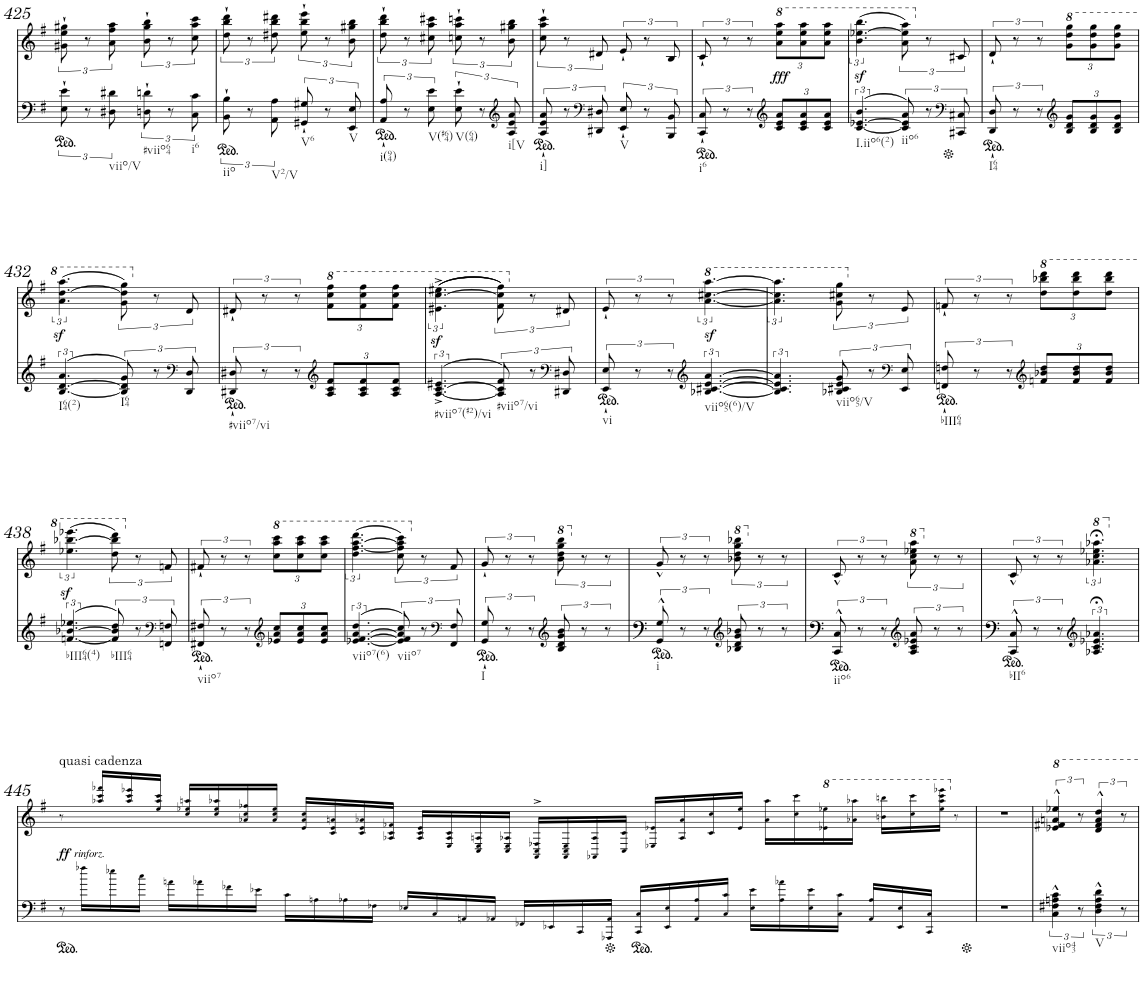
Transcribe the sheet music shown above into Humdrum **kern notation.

**kern	**kern	**dynam
*part1	*part1	*part1
*staff2	*staff1	*staff1/2
*I"Piano	*	*
*I'Pno.	*	*
!!LO:PB:g=z
*clefF4	*clefG2	*
*k[f#]	*k[f#]	*
*M2/4	*M2/4	*
=425	=425	=425
*	*^	*
12E\` 12e\`	12g#X\` 12ee\` 12gg#X\`	2ryy	.
12r	12r	.	.
!LO:TX:b:t=viio/V	!	!	!
12D#X\ 12d#X\	12a\ 12ff#\ 12aa\	.	.
!LO:TX:b:t=#viio64	!	!	!
12Dn\` 12dn\`	12b\` 12gg#\` 12bb\`	.	.
12r	12r	.	.
!LO:TX:b:t=i6	!	!	!
12C\ 12c\	12cc\ 12aa\ 12ccc\	.	.
=426	=426	=426	=426
!LO:TX:b:t=iio	!	!	!
12BB\` 12B\`	12dd\` 12bb\` 12ddd\`	2ryy	.
12r	12r	.	.
!LO:TX:b:t=V2/V	!	!	!
12AA\ 12A\	12dd#X\ 12bb\ 12ddd#X\	.	.
!LO:TX:b:t=V6	!	!	!
12GG#X/` 12G#X/`	12ee\` 12bb\` 12eee\`	.	.
12r	12r	.	.
!LO:TX:b:t=V	!	!	!
12EE/ 12E/	12b\ 12gg#X\ 12bb\	.	.
=427	=427	=427	=427
!LO:TX:b:t=i(94)	!	!	!
12AA/` 12A/`	12dd\` 12bb\` 12ddd\`	2ryy	.
12r	12r	.	.
!LO:TX:b:t=V(#64)	!	!	!
12E\ 12e\	12cc#X\ 12aa\ 12ccc#X\	.	.
!LO:TX:b:t=V(64)	!	!	!
12E\` 12e\`	12ccn\` 12aa\` 12cccn\`	.	.
12r	12r	.	.
*clefG2	*	*	*
!LO:TX:b:t=i[V	!	!	!
12A/ 12e/ 12a/	12b\ 12gg#X\ 12bb\	.	.
=428	=428	=428	=428
!LO:TX:b:t=i]	!	!	!
12A/` 12e/` 12a/`	12cc\` 12aa\` 12ccc\`	2ryy	.
12r	12r	.	.
*clefF4	*	*	*
12DD#X/ 12D#X/	12d#X/	.	.
!LO:TX:b:t=V	!	!	!
12EE/` 12E/`	12e`/	.	.
12r	12r	.	.
12BBB/ 12BB/	12B/	.	.
=429	=429	=429	=429
!LO:TX:b:t=i6	!	!	!
12CC/` 12C/`	12c`/	2ryy	.
12r	12r	.	.
12r	12r	.	.
*clefG2	*	*	*
*Xbrackettup	*Xbrackettup	*	*
!	!	!	!LO:DY:b
12c/ 12e/ 12a/L	12aa\ 12eee\ 12aaa\L	.	fff
12c/ 12e/ 12a/	12aa\ 12eee\ 12aaa\	.	.
12c/ 12e/ 12a/J	12aa\ 12eee\ 12aaa\J	.	.
=430	=430	=430	=430
!LO:TX:b:t=I.iio6(2)	!	!	!
!	!	!	!LO:DY:b
[6.c/ [6.e-X/ 6.b/	(>6.bb\ [6.eee-X\ 6.bbb\	2ryy	sf
*brackettup	*brackettup	*	*
!LO:TX:b:t=iio6	!	!	!
12c/] 12e-/] 12a/	12aa\ 12eee-\] 12aaa\)	.	.
12r	12r	.	.
*clefF4	*	*	*
12CC#X/ 12C#X/	12c#X/	.	.
=431	=431	=431	=431
!LO:TX:b:t=I64	!	!	!
12DD/` 12D/`	12d`/	2ryy	.
12r	12r	.	.
12r	12r	.	.
*clefG2	*	*	*
*Xbrackettup	*Xbrackettup	*	*
12B/ 12d/ 12g/L	12gg\ 12ddd\ 12ggg\L	.	.
12B/ 12d/ 12g/	12gg\ 12ddd\ 12ggg\	.	.
12B/ 12d/ 12g/J	12gg\ 12ddd\ 12ggg\J	.	.
!!LO:LB:g=z	!!
=432	=432	=432	=432
!LO:TX:b:t=I64(2)	!	!	!
!	!	!	!LO:DY:b
[6.B/ [6.d/ 6.a/	(>6.aa\ [6.ddd\ 6.aaa\	2ryy	sf
*brackettup	*brackettup	*	*
!LO:TX:b:t=I64	!	!	!
12B/] 12d/] 12g/	12gg\ 12ddd\] 12ggg\)	.	.
12r	12r	.	.
*clefF4	*	*	*
12DD/ 12D/	12d/	.	.
=433	=433	=433	=433
!LO:TX:b:t=#viio7/vi	!	!	!
12DD#X/` 12D#X/`	12d#X`/	2ryy	.
12r	12r	.	.
12r	12r	.	.
*clefG2	*	*	*
*Xbrackettup	*Xbrackettup	*	*
12A/ 12c/ 12f#/L	12ff#\ 12ccc\ 12fff#\L	.	.
12A/ 12c/ 12f#/	12ff#\ 12ccc\ 12fff#\	.	.
12A/ 12c/ 12f#/J	12ff#\ 12ccc\ 12fff#\J	.	.
=434	=434	=434	=434
!LO:TX:b:t=#viio7(#2)/vi	!	!	!
!	!	!	!LO:DY:b
[6.A/^ [6.c/^ 6.e#X/^	((>6.ee#X\^ [6.ccc\^ 6.eee#X\^	2ryy	sf
*brackettup	*brackettup	*	*
!LO:TX:b:t=#viio7/vi	!	!	!
12A/] 12c/] 12f#/	12ff#\ 12ccc\] 12fff#\))	.	.
12r	12r	.	.
*clefF4	*	*	*
12DD#X/ 12D#X/	12d#X/	.	.
=435	=435	=435	=435
!LO:TX:b:t=vi	!	!	!
12EE/` 12E/`	12e`/	2ryy	.
12r	12r	.	.
12r	12r	.	.
*clefG2	*	*	*
!LO:TX:b:t=viio65(6)/V	!	!	!
!	!	!	!LO:DY:b
[6.B-X/ [6.c#X/ [6.e/ [6.a/	[6.aa\ [6.ccc#X\ [6.aaa\	.	sf
=436	=436	=436	=436
6.B-/] 6.c#/] 6.e/] 6.a/]	6.aa\] 6.ccc#\] 6.aaa\]	2ryy	.
!LO:TX:b:t=viio65/V	!	!	!
12B-X/ 12c#X/ 12e/ 12g/	12gg\ 12ccc#X\ 12ggg\	.	.
12r	12r	.	.
*clefF4	*	*	*
12EE/ 12E/	12e/	.	.
=437	=437	=437	=437
!LO:TX:b:t=bIII64	!	!	!
12FFn/` 12Fn/`	12fn`/	2ryy	.
12r	12r	.	.
12r	12r	.	.
*clefG2	*	*	*
*Xbrackettup	*Xbrackettup	*	*
12fn/ 12b-X/ 12dd/L	12ddd\ 12bbb-X\ 12dddd\L	.	.
12f/ 12b-/ 12dd/	12ddd\ 12bbb-\ 12dddd\	.	.
12f/ 12b-/ 12dd/J	12ddd\ 12bbb-\ 12dddd\J	.	.
!!LO:LB:g=z	!!
=438	=438	=438	=438
!LO:TX:b:t=bIII64(4)	!	!	!
!	!	!	!LO:DY:b
[6.fn/ [6.b-X/ 6.ee-X/	(>6.eee-X\ [6.bbb-X\ 6.eeee-X\	2ryy	sf
*brackettup	*brackettup	*	*
!LO:TX:b:t=bIII64	!	!	!
12f/] 12b-/] 12dd/	12ddd\ 12bbb-\] 12dddd\)	.	.
12r	12r	.	.
*clefF4	*	*	*
12FFn/ 12Fn/	12fn/	.	.
=439	=439	=439	=439
!LO:TX:b:t=viio7	!	!	!
12FF#X/` 12F#X/`	12f#X`/	2ryy	.
12r	12r	.	.
12r	12r	.	.
*clefG2	*	*	*
*Xbrackettup	*Xbrackettup	*	*
12e-X/ 12a/ 12cc/L	12ccc\ 12aaa\ 12cccc\L	.	.
12e-/ 12a/ 12cc/	12ccc\ 12aaa\ 12cccc\	.	.
12e-/ 12a/ 12cc/J	12ccc\ 12aaa\ 12cccc\J	.	.
=440	=440	=440	=440
!LO:TX:b:t=viio7(6)	!	!	!
[6.e-X/ [6.f#/ [6.a/ 6.dd/	(>6.ddd\ [6.fff#\ [6.aaa\ 6.dddd\	2ryy	.
*brackettup	*brackettup	*	*
!LO:TX:b:t=viio7	!	!	!
12e-/] 12f#/] 12a/] 12cc/	12ccc\ 12fff#\] 12aaa\] 12cccc\)	.	.
12r	12r	.	.
*clefF4	*	*	*
12FF#/ 12F#/	12f#/	.	.
=441	=441	=441	=441
!LO:TX:b:t=I	!	!	!
12GG/` 12G/`	12g`/	2ryy	.
12r	12r	.	.
12r	12r	.	.
*clefG2	*	*	*
*	*8va	*	*
12B/ 12d/ 12g/ 12b/	12bb\ 12ddd\ 12ggg\ 12bbb\	.	.
*	*X8va	*	*
12r	12r	.	.
12r	12r	.	.
=442	=442	=442	=442
!LO:TX:b:t=i	!	!	!
12GG/^^ 12G/^^	12g^^/	2ryy	.
12r	12r	.	.
12r	12r	.	.
*clefG2	*	*	*
*	*8va	*	*
12B-X/ 12d/ 12g/ 12b-X/	12bb-X\ 12ddd\ 12ggg\ 12bbb-X\	.	.
*	*X8va	*	*
12r	12r	.	.
12r	12r	.	.
=443	=443	=443	=443
!LO:TX:b:t=iio6	!	!	!
12CC/^^ 12C/^^	12c^^/	2ryy	.
12r	12r	.	.
12r	12r	.	.
*clefG2	*	*	*
*	*8va	*	*
12A/ 12c/ 12e-X/ 12a/	12aa\ 12ccc\ 12eee-X\ 12aaa\	.	.
*	*X8va	*	*
12r	12r	.	.
12r	12r	.	.
=444	=444	=444	=444
!LO:TX:b:t=bII6	!	!	!
12CC/^^ 12C/^^	12c^^/	2ryy	.
12r	12r	.	.
12r	12r	.	.
*clefG2	*	*	*
*	*8va	*	*
6.A-X/;< 6.c/;< 6.e-X/;< 6.a-X/;<	6.aa-X\;< 6.ccc\;< 6.eee-X\;< 6.aaa-X\;<	.	.
*	*v	*v	*
!!LO:LB:g=z
=445	=445	=445
*	*X8va	*
!	!LO:TX:a:t=quasi cadenza	!
!	!	!LO:DY:b
!	!	!LO:DY:n=1:b
8r	8r	ff other-dynamics
16ff-X!\LL	16ryy	.
16ryy	16aa-X!/ 16ccc!/ 16fff-X!/LL	.
16ee-X!\	16ryy	.
16ryy	16aa-!/ 16ccc!/ 16eee-X!/	.
16cc!\JJ	16ryy	.
16ryy	16ee!/ 16aa-!/ 16ccc!/JJ	.
16an!\LL	16ryy	.
16ryy	16cc!/ 16ee-X!/ 16aan!/LL	.
16a-X!\	16ryy	.
16ryy	16cc!/ 16ee-!/ 16aa-X!/	.
16f-X!\	16ryy	.
16ryy	16a-X!/ 16cc!/ 16ff-X!/	.
16e-X!\JJ	16ryy	.
16ryy	16a-!/ 16cc!/ 16ee-!/JJ	.
16c!\LL	16ryy	.
16ryy	16e!/ 16a-!/ 16cc!/LL	.
16An!\	16ryy	.
16ryy	16c!/ 16e!/ 16an!/	.
16A-X!\	16ryy	.
16ryy	16c!/ 16e!/ 16a-X!/	.
16F-X!\JJ	16ryy	.
16ryy	16A-X!/ 16c!/ 16f-X!/JJ	.
16E-X!/LL	16ryy	.
16ryy	16A-!/ 16c!/ 16e!/LL	.
16C!/	16ryy	.
16ryy	16E!/ 16A-!/ 16c!/	.
16AAn!/	16ryy	.
16ryy	16C!/ 16E!/ 16An!/	.
16AA-X!/JJ	16ryy	.
16ryy	16C!/ 16E!/ 16A-X!/JJ	.
16FF-X!/LL	16ryy	.
16ryy	16AA!/^> 16C!/^> 16F-X!/^>LL	.
16EE-X!/	16ryy	.
16ryy	16AA!/ 16C!/ 16E!/	.
16CC!/	16ryy	.
16ryy	16AA-X!/ 16A-!/	.
16AAA-X!/ 16AA-!/JJ	16ryy	.
16ryy	16C!/ 16c!/JJ	.
16CC!/ 16C!/LL	16ryy	.
16ryy	16E-X!/ 16e-X!/LL	.
16EE-!/ 16E-!/	16ryy	.
16ryy	16A-!/ 16a-!/	.
16AA-!/ 16A-!/	16ryy	.
16ryy	16c!/ 16cc!/	.
16C!/ 16c!/JJ	16ryy	.
16ryy	16e-!/ 16ee-!/JJ	.
16E-!\ 16e-!\LL	16ryy	.
16ryy	16a-!\ 16aa-!\LL	.
16A-!\ 16a-X!\	16ryy	.
16ryy	16cc!\ 16ccc!\	.
16E-!\ 16e-!\	16ryy	.
*	*8va	*
16ryy	16ee-X!\ 16eee-X!\	.
16C!\ 16c!\JJ	16ryy	.
16ryy	16aa-X!\ 16aaa-X!\JJ	.
16AA-!/ 16A-!/LL	16ryy	.
16ryy	16bbn!\ 16bbbn!\LL	.
16EE-!/ 16E-!/	16ryy	.
16ryy	16ccc!\ 16cccc!\	.
16CC!/ 16C!/JJ	16ryy	.
16ryy	16eee-!\ 16aaa-!\ 16cccc!\ 16eeee-X!\JJ	.
*	*X8va	*
8ryy	8r	.
=446	=446	=446
*	*^	*
2r	2r	2ryy	.
=447	=447	=447	=447
!LO:TX:b:t=viio43	!	!	!
*	*v	*v	*
6C\^^ 6F#X\^^ 6An\^^ 6c\^^	6ee-X/^^ 6ff#X/^^ 6aan/^^ 6eee-X/^^	.
12r	12r	.
!LO:TX:b:t=V	!	!
6D\^^ 6F#\^^ 6A\^^ 6d\^^	6dd/^^ 6ff#/^^ 6aa/^^ 6ddd/^^	.
12r	12r	.
=	=	=
*-	*-	*-
